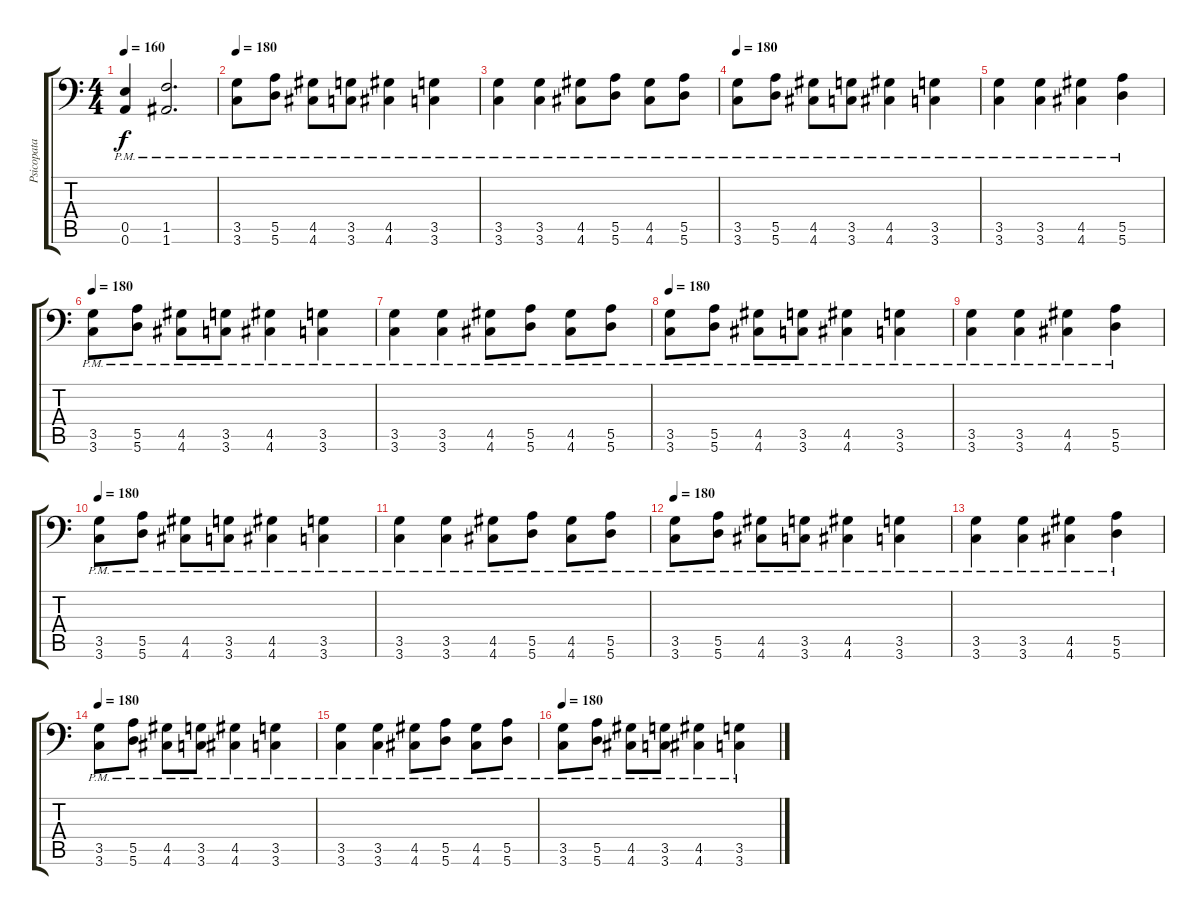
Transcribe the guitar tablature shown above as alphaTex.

\track ("Psicopata Slam" "Psicopata ") {instrument distortionguitar}
\staff {score tabs}
\tuning (B3 Gb3 D3 A2 E2 A1) {hide}
\ts (4 4)
\tempo 160
\clef f4
\ks c
(0.5{pm} 0.6{pm}).4{dy f} (1.5{pm} 1.6{pm}).2{d} |
\tempo 180
(3.5{pm} 3.6{pm}).8 (5.5{pm} 5.6{pm}).8 (4.5{pm} 4.6{pm}).8 (3.5{pm} 3.6{pm}).8 (4.5{pm} 4.6{pm}).4 (3.5{pm} 3.6{pm}).4 |
(3.5{pm} 3.6{pm}).4 (3.5{pm} 3.6{pm}).4 (4.5{pm} 4.6{pm}).8 (5.5{pm} 5.6{pm}).8 (4.5{pm} 4.6{pm}).8 (5.5{pm} 5.6{pm}).8 |
\tempo 180
(3.5{pm} 3.6{pm}).8 (5.5{pm} 5.6{pm}).8 (4.5{pm} 4.6{pm}).8 (3.5{pm} 3.6{pm}).8 (4.5{pm} 4.6{pm}).4 (3.5{pm} 3.6{pm}).4 |
(3.5{pm} 3.6{pm}).4 (3.5{pm} 3.6{pm}).4 (4.5{pm} 4.6{pm}).4 (5.5{pm} 5.6{pm}).4 |
\tempo 180
(3.5{pm} 3.6{pm}).8 (5.5{pm} 5.6{pm}).8 (4.5{pm} 4.6{pm}).8 (3.5{pm} 3.6{pm}).8 (4.5{pm} 4.6{pm}).4 (3.5{pm} 3.6{pm}).4 |
(3.5{pm} 3.6{pm}).4 (3.5{pm} 3.6{pm}).4 (4.5{pm} 4.6{pm}).8 (5.5{pm} 5.6{pm}).8 (4.5{pm} 4.6{pm}).8 (5.5{pm} 5.6{pm}).8 |
\tempo 180
(3.5{pm} 3.6{pm}).8 (5.5{pm} 5.6{pm}).8 (4.5{pm} 4.6{pm}).8 (3.5{pm} 3.6{pm}).8 (4.5{pm} 4.6{pm}).4 (3.5{pm} 3.6{pm}).4 |
(3.5{pm} 3.6{pm}).4 (3.5{pm} 3.6{pm}).4 (4.5{pm} 4.6{pm}).4 (5.5{pm} 5.6{pm}).4 |
\tempo 180
(3.5{pm} 3.6{pm}).8 (5.5{pm} 5.6{pm}).8 (4.5{pm} 4.6{pm}).8 (3.5{pm} 3.6{pm}).8 (4.5{pm} 4.6{pm}).4 (3.5{pm} 3.6{pm}).4 |
(3.5{pm} 3.6{pm}).4 (3.5{pm} 3.6{pm}).4 (4.5{pm} 4.6{pm}).8 (5.5{pm} 5.6{pm}).8 (4.5{pm} 4.6{pm}).8 (5.5{pm} 5.6{pm}).8 |
\tempo 180
(3.5{pm} 3.6{pm}).8 (5.5{pm} 5.6{pm}).8 (4.5{pm} 4.6{pm}).8 (3.5{pm} 3.6{pm}).8 (4.5{pm} 4.6{pm}).4 (3.5{pm} 3.6{pm}).4 |
(3.5{pm} 3.6{pm}).4 (3.5{pm} 3.6{pm}).4 (4.5{pm} 4.6{pm}).4 (5.5{pm} 5.6{pm}).4 |
\tempo 180
(3.5{pm} 3.6{pm}).8 (5.5{pm} 5.6{pm}).8 (4.5{pm} 4.6{pm}).8 (3.5{pm} 3.6{pm}).8 (4.5{pm} 4.6{pm}).4 (3.5{pm} 3.6{pm}).4 |
(3.5{pm} 3.6{pm}).4 (3.5{pm} 3.6{pm}).4 (4.5{pm} 4.6{pm}).8 (5.5{pm} 5.6{pm}).8 (4.5{pm} 4.6{pm}).8 (5.5{pm} 5.6{pm}).8 |
\tempo 180
(3.5{pm} 3.6{pm}).8 (5.5{pm} 5.6{pm}).8 (4.5{pm} 4.6{pm}).8 (3.5{pm} 3.6{pm}).8 (4.5{pm} 4.6{pm}).4 (3.5{pm} 3.6{pm}).4
